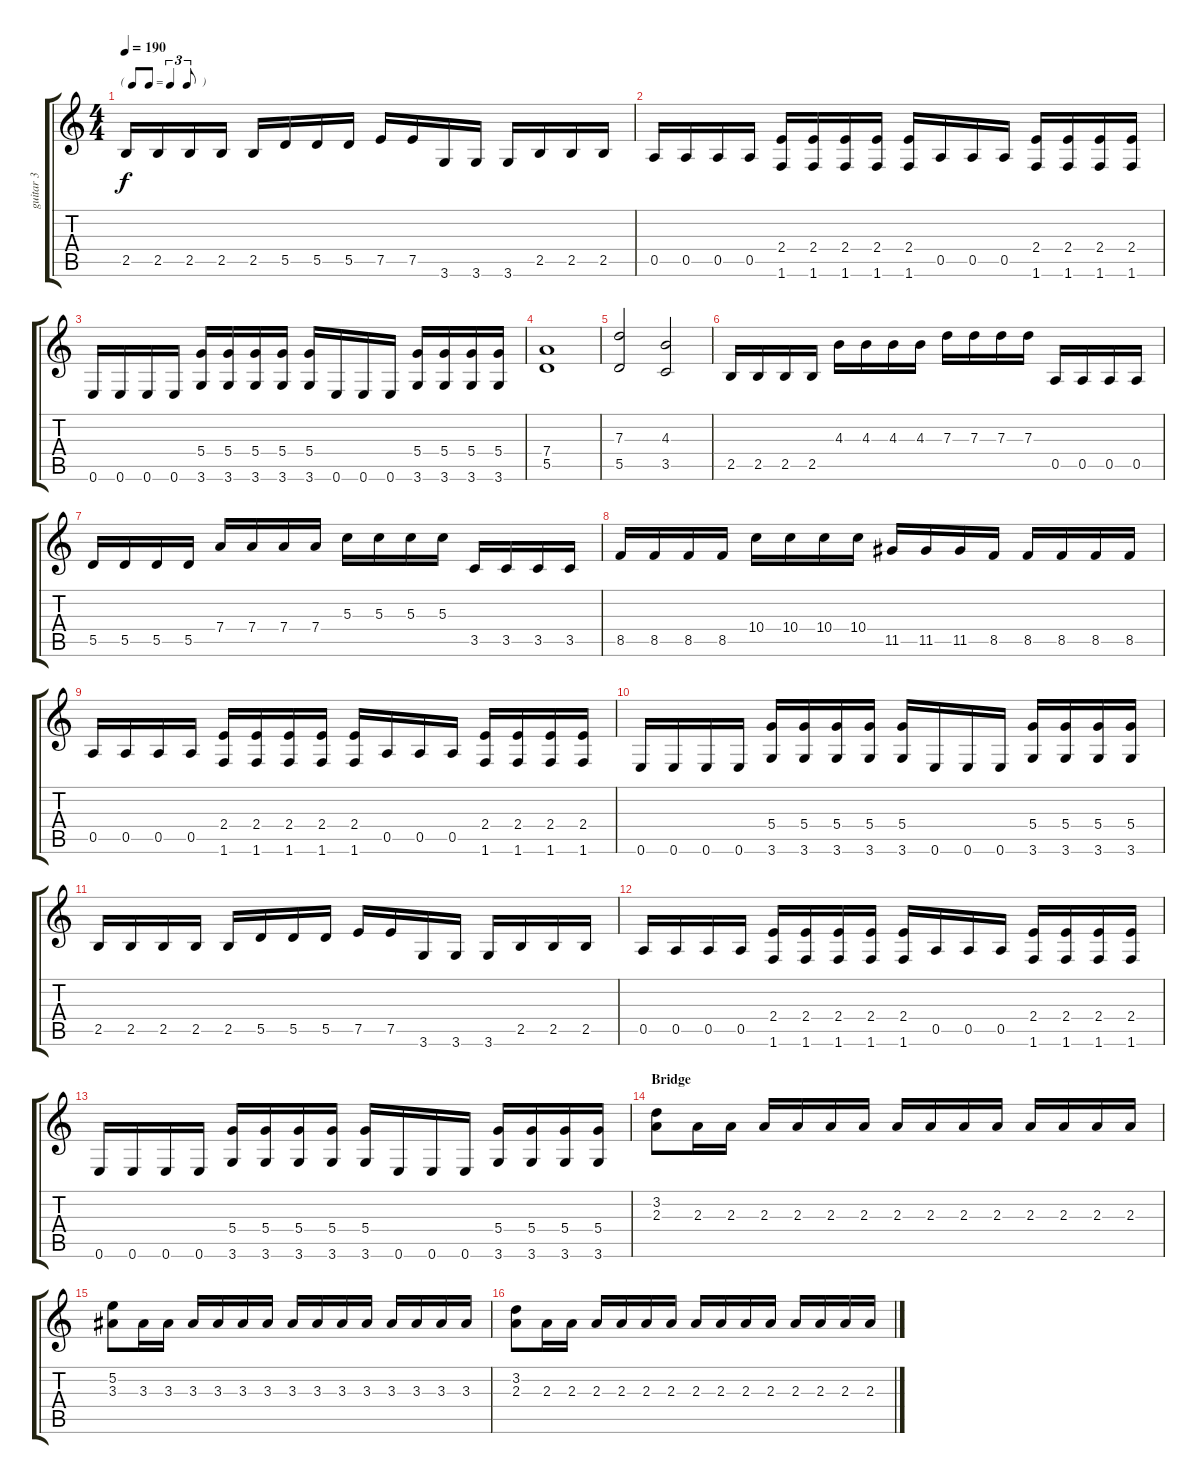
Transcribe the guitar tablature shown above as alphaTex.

\track ("guitar 3" "guitar 3") {instrument distortionguitar}
\staff {score tabs}
\tuning (E4 B3 G3 D3 A2 E2) {hide}
\ts (4 4)
\tf triplet8th
\tempo 190
\clef g2
\ks c
2.5.16{dy f} 2.5.16 2.5.16 2.5.16 2.5.16 5.5.16 5.5.16 5.5.16 7.5.16 7.5.16 3.6.16 3.6.16 3.6.16 2.5.16 2.5.16 2.5.16 |
0.5.16{instrument guitarharmonics} 0.5.16 0.5.16 0.5.16 (2.4 1.6).16 (2.4 1.6).16 (2.4 1.6).16 (2.4 1.6).16 (2.4 1.6).16 0.5.16 0.5.16 0.5.16 (2.4 1.6).16 (2.4 1.6).16 (2.4 1.6).16 (2.4 1.6).16 |
0.6.16 0.6.16 0.6.16 0.6.16 (5.4 3.6).16 (5.4 3.6).16 (5.4 3.6).16 (5.4 3.6).16 (5.4 3.6).16 0.6.16 0.6.16 0.6.16 (5.4 3.6).16 (5.4 3.6).16 (5.4 3.6).16 (5.4 3.6).16 |
(7.4 5.5).1 |
(7.3 5.5).2 (4.3 3.5).2 |
2.5.16{instrument distortionguitar} 2.5.16 2.5.16 2.5.16 4.3.16 4.3.16 4.3.16 4.3.16 7.3.16 7.3.16 7.3.16 7.3.16 0.5.16 0.5.16 0.5.16 0.5.16 |
5.5.16 5.5.16 5.5.16 5.5.16 7.4.16 7.4.16 7.4.16 7.4.16 5.3.16 5.3.16 5.3.16 5.3.16 3.5.16 3.5.16 3.5.16 3.5.16 |
8.5.16 8.5.16 8.5.16 8.5.16 10.4.16 10.4.16 10.4.16 10.4.16 11.5.16 11.5.16 11.5.16 8.5.16 8.5.16 8.5.16 8.5.16 8.5.16 |
0.5.16 0.5.16 0.5.16 0.5.16 (2.4 1.6).16 (2.4 1.6).16 (2.4 1.6).16 (2.4 1.6).16 (2.4 1.6).16 0.5.16 0.5.16 0.5.16 (2.4 1.6).16 (2.4 1.6).16 (2.4 1.6).16 (2.4 1.6).16 |
0.6.16 0.6.16 0.6.16 0.6.16 (5.4 3.6).16 (5.4 3.6).16 (5.4 3.6).16 (5.4 3.6).16 (5.4 3.6).16 0.6.16 0.6.16 0.6.16 (5.4 3.6).16 (5.4 3.6).16 (5.4 3.6).16 (5.4 3.6).16 |
2.5.16 2.5.16 2.5.16 2.5.16 2.5.16 5.5.16 5.5.16 5.5.16 7.5.16 7.5.16 3.6.16 3.6.16 3.6.16 2.5.16 2.5.16 2.5.16 |
0.5.16{instrument guitarharmonics} 0.5.16 0.5.16 0.5.16 (2.4 1.6).16 (2.4 1.6).16 (2.4 1.6).16 (2.4 1.6).16 (2.4 1.6).16 0.5.16 0.5.16 0.5.16 (2.4 1.6).16 (2.4 1.6).16 (2.4 1.6).16 (2.4 1.6).16 |
0.6.16 0.6.16 0.6.16 0.6.16 (5.4 3.6).16 (5.4 3.6).16 (5.4 3.6).16 (5.4 3.6).16 (5.4 3.6).16 0.6.16 0.6.16 0.6.16 (5.4 3.6).16 (5.4 3.6).16 (5.4 3.6).16 (5.4 3.6).16 |
\section ("" "Bridge")
(3.2 2.3).8{instrument distortionguitar} 2.3.16 2.3.16 2.3.16 2.3.16 2.3.16 2.3.16 2.3.16 2.3.16 2.3.16 2.3.16 2.3.16 2.3.16 2.3.16 2.3.16 |
(5.2 3.3).8 3.3.16 3.3.16 3.3.16 3.3.16 3.3.16 3.3.16 3.3.16 3.3.16 3.3.16 3.3.16 3.3.16 3.3.16 3.3.16 3.3.16 |
(3.2 2.3).8 2.3.16 2.3.16 2.3.16 2.3.16 2.3.16 2.3.16 2.3.16 2.3.16 2.3.16 2.3.16 2.3.16 2.3.16 2.3.16 2.3.16
